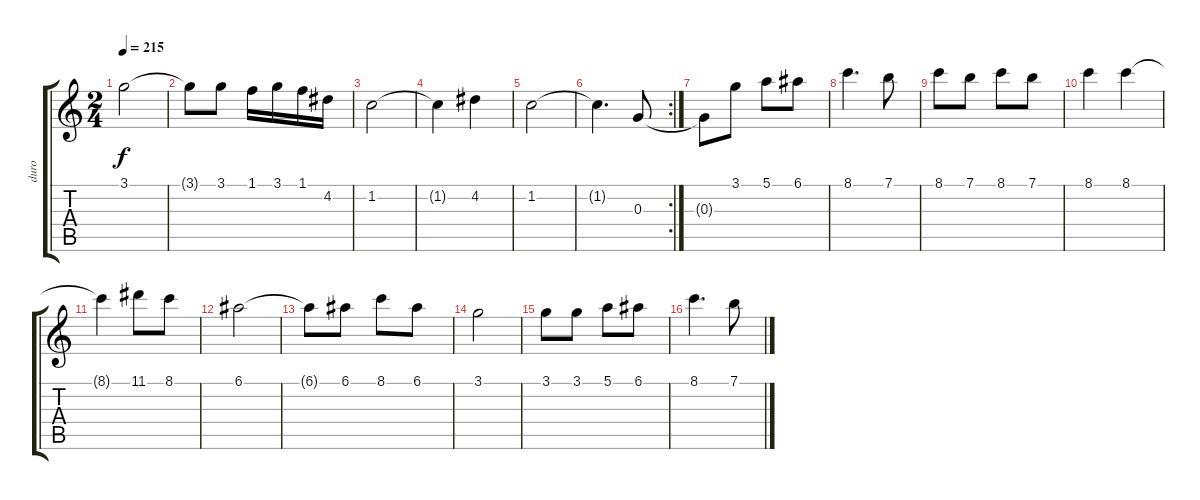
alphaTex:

\track ("duro" "duro") {instrument overdrivenguitar}
\staff {score tabs}
\tuning (E4 B3 G3 D3 A2 D2) {hide}
\ts (2 4)
\tempo 215
\clef g2
\ks c
3.1.2{dy f} |
3.1{t}.8 3.1.8 1.1.16 3.1.16 1.1.16 4.2.16 |
1.2.2 |
1.2{t}.4 4.2.4 |
1.2.2 |
\rc 2
1.2{t}.4{d} 0.3.8 |
0.3{t}.8 3.1.8 5.1.8 6.1.8 |
8.1.4{d} 7.1.8 |
8.1.8 7.1.8 8.1.8 7.1.8 |
8.1.4 8.1.4 |
8.1{t}.4 11.1.8 8.1.8 |
6.1.2 |
6.1{t}.8 6.1.8 8.1.8 6.1.8 |
3.1.2 |
3.1.8 3.1.8 5.1.8 6.1.8 |
8.1.4{d} 7.1.8
